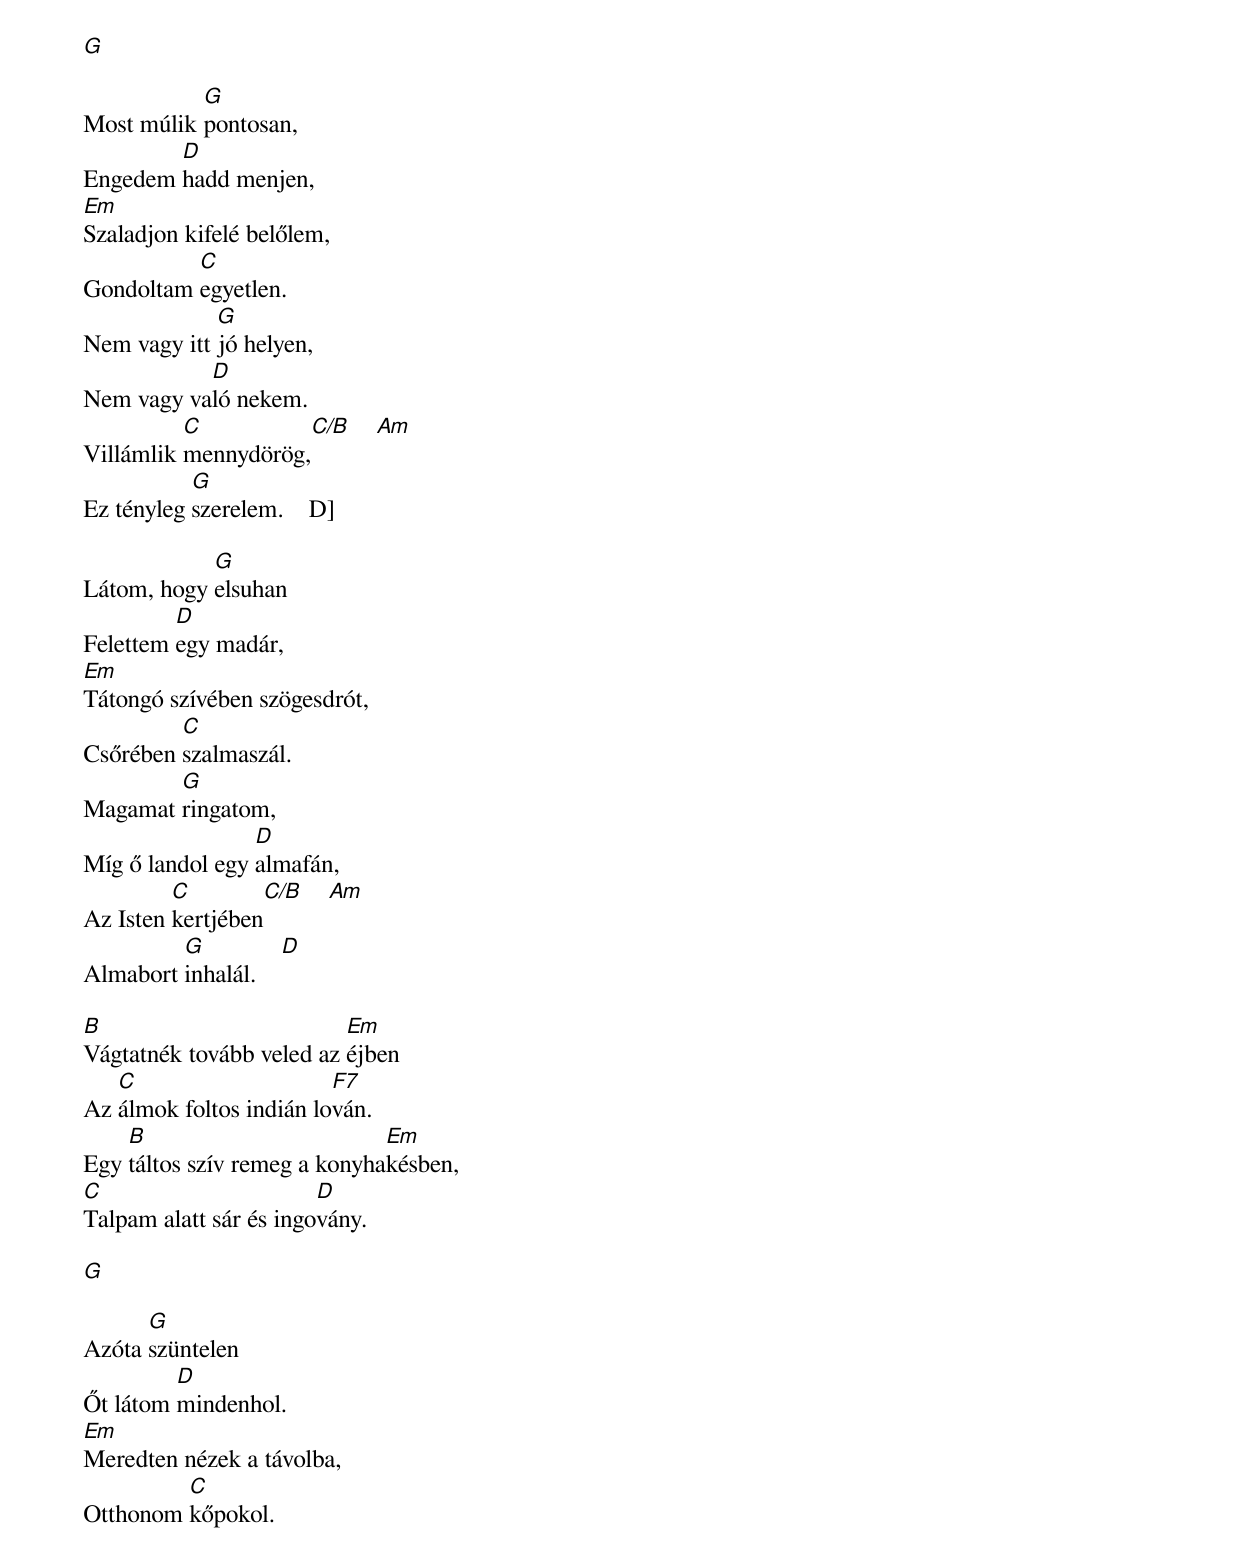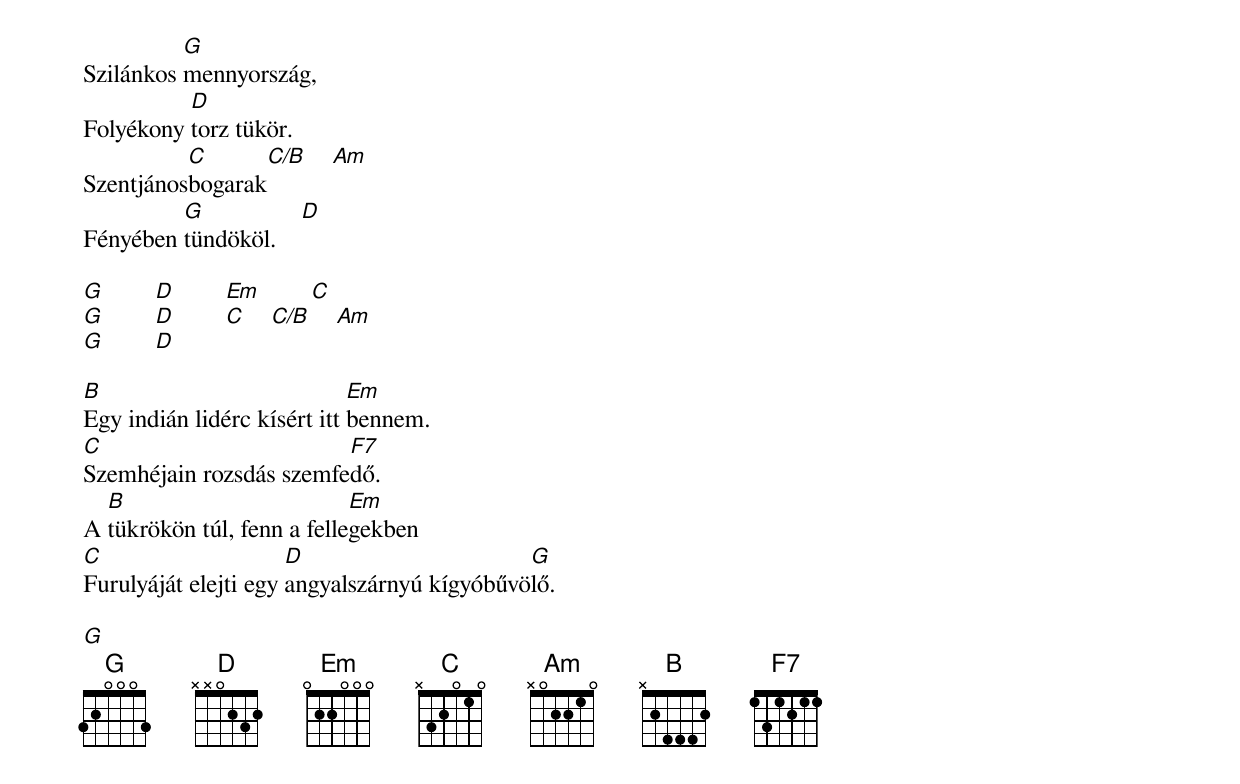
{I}
[G]

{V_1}
Most múlik [G]pontosan,
Engedem [D]hadd menjen,
[Em]Szaladjon kifelé belőlem,
Gondoltam [C]egyetlen.
Nem vagy itt [G]jó helyen,
Nem vagy va[D]ló nekem.
Villámlik [C]mennydörög,[C/B]    [Am]
Ez tényleg [G]szerelem.    D]

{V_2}
Látom, hogy [G]elsuhan
Felettem [D]egy madár,
[Em]Tátongó szívében szögesdrót,
Csőrében [C]szalmaszál.
Magamat [G]ringatom,
Míg ő landol egy [D]almafán,
Az Isten [C]kertjében[C/B]    [Am]
Almabort [G]inhalál.    [D]

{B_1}
[B]Vágtatnék tovább veled az [Em]éjben
Az [C]álmok foltos indián lo[F7]ván.
Egy [B]táltos szív remeg a konyha[Em]késben,
[C]Talpam alatt sár és ingo[D]vány.

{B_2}
[G]

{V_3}
Azóta [G]szüntelen
Őt látom [D]mindenhol.
[Em]Meredten nézek a távolba,
Otthonom [C]kőpokol.
Szilánkos [G]mennyország,
Folyékony [D]torz tükör.
Szentjános[C]bogarak[C/B]    [Am]
Fényében [G]tündököl.    [D]

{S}
[G]        [D]        [Em]        [C]
[G]        [D]        [C]    [C/B]    [Am]
[G]        [D]

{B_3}
[B]Egy indián lidérc kísért itt [Em]bennem.
[C]Szemhéjain rozsdás szemfe[F7]dő.
A [B]tükrökön túl, fenn a felle[Em]gekben
[C]Furulyáját elejti egy [D]angyalszárnyú kígyóbűvö[G]lő.

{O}
[G]
